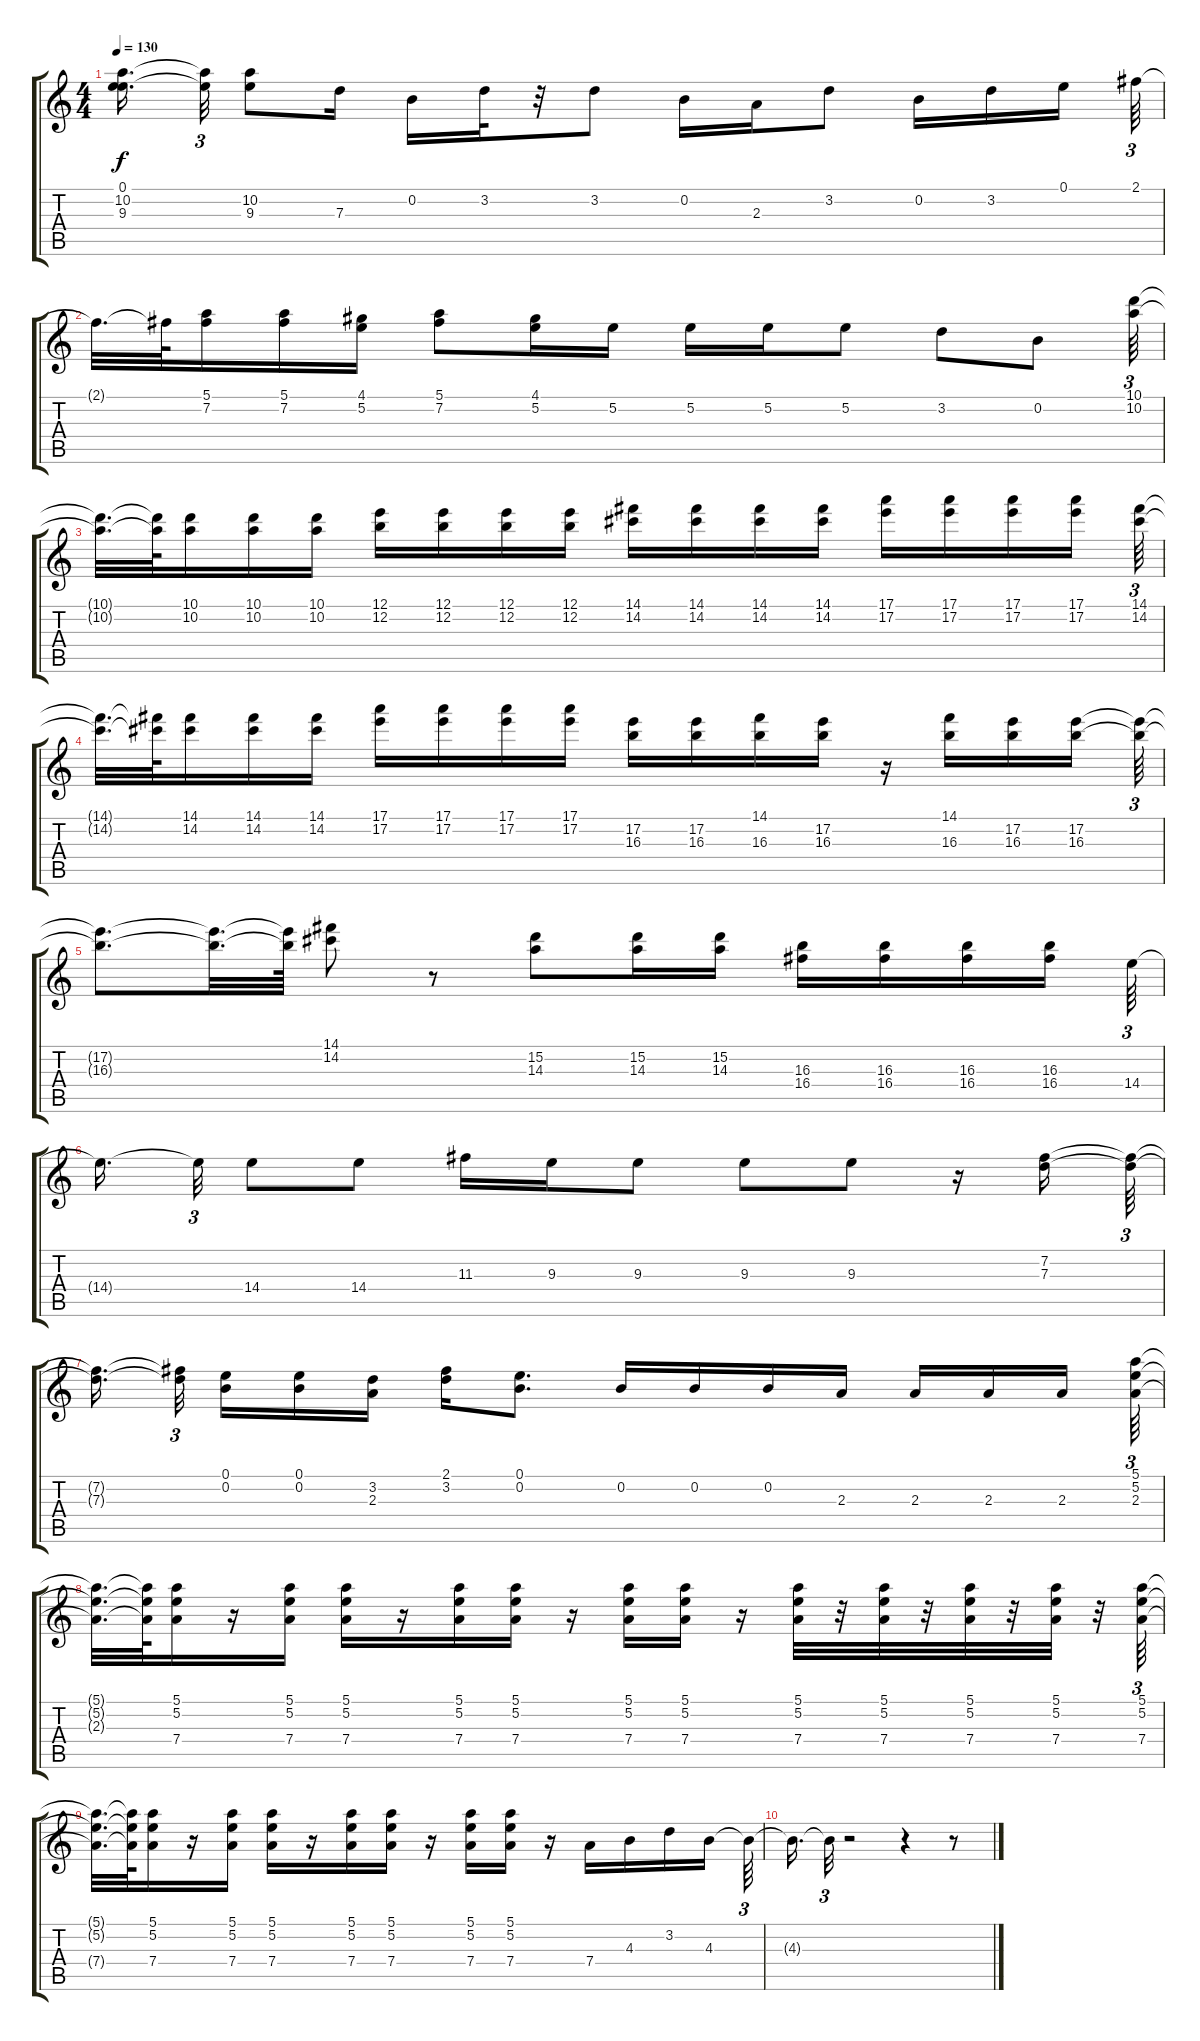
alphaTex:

\track "" {instrument overdrivenguitar}
\staff {score tabs}
\tuning (E4 B3 G3 D3 A2 E2) {hide}
\ts (4 4)
\tempo 130
\clef g2
\ks c
(0.1{t} 10.2{t} 9.3{t}).16{d dy f beam splitsecondary} (10.2{t} 9.3{t}).32{tu (3 2)} (10.2 9.3).8 7.3.16 0.2.16 3.2.32 r.32 3.2.8 0.2.16 2.3.16 3.2.8 0.2.16 3.2.16 0.1.16{beam splitsecondary} 2.1.64{tu (3 2)} |
2.1{t}.32{d} 2.1{t}.64 (5.1 7.2).16 (5.1 7.2).16 (4.1 5.2).16 (5.1 7.2).8 (4.1 5.2).16 5.2.16 5.2.16 5.2.16 5.2.8 3.2.8 0.2.8 (10.1 10.2).64{tu (3 2)} |
(10.1{t} 10.2{t}).32{d} (10.1{t} 10.2{t}).64 (10.1 10.2).16 (10.1 10.2).16 (10.1 10.2).16 (12.1 12.2).16 (12.1 12.2).16 (12.1 12.2).16 (12.1 12.2).16 (14.1 14.2).16 (14.1 14.2).16 (14.1 14.2).16 (14.1 14.2).16 (17.1 17.2).16 (17.1 17.2).16 (17.1 17.2).16 (17.1 17.2).16 (14.1 14.2).64{tu (3 2)} |
(14.1{t} 14.2{t}).32{d} (14.1{t} 14.2{t}).64 (14.1 14.2).16 (14.1 14.2).16 (14.1 14.2).16 (17.1 17.2).16 (17.1 17.2).16 (17.1 17.2).16 (17.1 17.2).16 (17.2 16.3).16 (17.2 16.3).16 (14.1 16.3).16 (17.2 16.3).16 r.16 (14.1 16.3).16 (17.2 16.3).16 (17.2 16.3).16 (17.2{t} 16.3{t}).64{tu (3 2)} |
(17.2{t} 16.3{t}).8{d} (17.2{t} 16.3{t}).32{d} (17.2{t} 16.3{t}).64 (14.1 14.2).8 r.8 (15.2 14.3).8 (15.2 14.3).16 (15.2 14.3).16 (16.3 16.4).16 (16.3 16.4).16 (16.3 16.4).16 (16.3 16.4).16 14.4.64{tu (3 2)} |
14.4{t}.16{d beam splitsecondary} 14.4{t}.32{tu (3 2)} 14.4.8 14.4.8 11.3.16 9.3.16 9.3.8 9.3.8 9.3.8 r.16 (7.2 7.3).16 (7.2{t} 7.3{t}).64{tu (3 2)} |
(7.2{t} 7.3{t}).16{d beam splitsecondary} (7.2{t} 7.3{t}).32{tu (3 2) beam splitsecondary} (0.1 0.2).16 (0.1 0.2).16 (3.2 2.3).16 (2.1 3.2).16 (0.1 0.2).8{d} 0.2.16 0.2.16 0.2.16 2.3.16 2.3.16 2.3.16 2.3.16{beam splitsecondary} (5.1 5.2 2.3).64{tu (3 2)} |
(5.1{t} 5.2{t} 2.3{t}).32{d} (5.1{t} 5.2{t} 2.3{t}).64 (5.1 5.2 7.4).16 r.16 (5.1 5.2 7.4).16 (5.1 5.2 7.4).16 r.16 (5.1 5.2 7.4).16 (5.1 5.2 7.4).16 r.16 (5.1 5.2 7.4).16 (5.1 5.2 7.4).16 r.16 (5.1 5.2 7.4).32 r.32 (5.1 5.2 7.4).32 r.32 (5.1 5.2 7.4).32 r.32 (5.1 5.2 7.4).32 r.32 (5.1 5.2 7.4).64{tu (3 2)} |
(5.1{t} 5.2{t} 7.4{t}).32{d} (5.1{t} 5.2{t} 7.4{t}).64 (5.1 5.2 7.4).16 r.16 (5.1 5.2 7.4).16 (5.1 5.2 7.4).16 r.16 (5.1 5.2 7.4).16 (5.1 5.2 7.4).16 r.16 (5.1 5.2 7.4).16 (5.1 5.2 7.4).16 r.16 7.4.16 4.3.16 3.2.16 4.3.16 4.3{t}.64{tu (3 2)} |
4.3{t}.16{d} 4.3{t}.32{tu (3 2)} r.2 r.4 r.8
